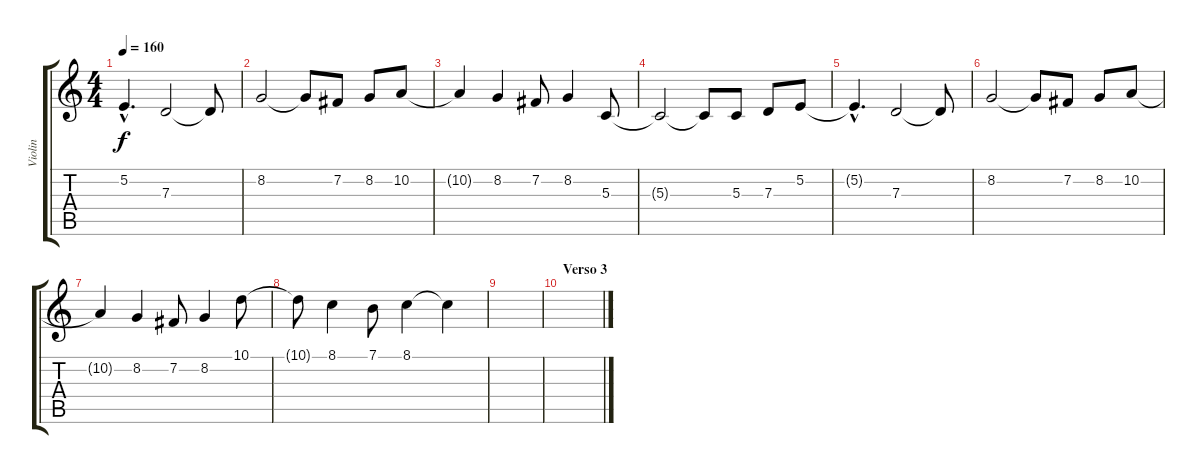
\track ("Violin" "Violin") {instrument violin}
\staff {score tabs}
\tuning (E4 B3 G3 D3 A2 E2) {hide}
\ts (4 4)
\tempo 160
\clef g2
\ks c
5.2{hac t}.4{d dy f} 7.3.2 7.3{t}.8 |
8.2.2{volume 11} 8.2{t}.8 7.2.8 8.2.8 10.2.8 |
10.2{t}.4 8.2.4 7.2.8 8.2.4 5.3.8 |
5.3{t}.2 5.3{t}.8 5.3.8 7.3.8 5.2.8 |
5.2{hac t}.4{d} 7.3.2 7.3{t}.8 |
8.2.2{volume 11} 8.2{t}.8 7.2.8 8.2.8 10.2.8 |
10.2{t}.4 8.2.4 7.2.8 8.2.4 10.1.8 |
10.1{t}.8 8.1.4 7.1.8 8.1.4 8.1{t}.4 |
|
\section ("" "Verso 3")
